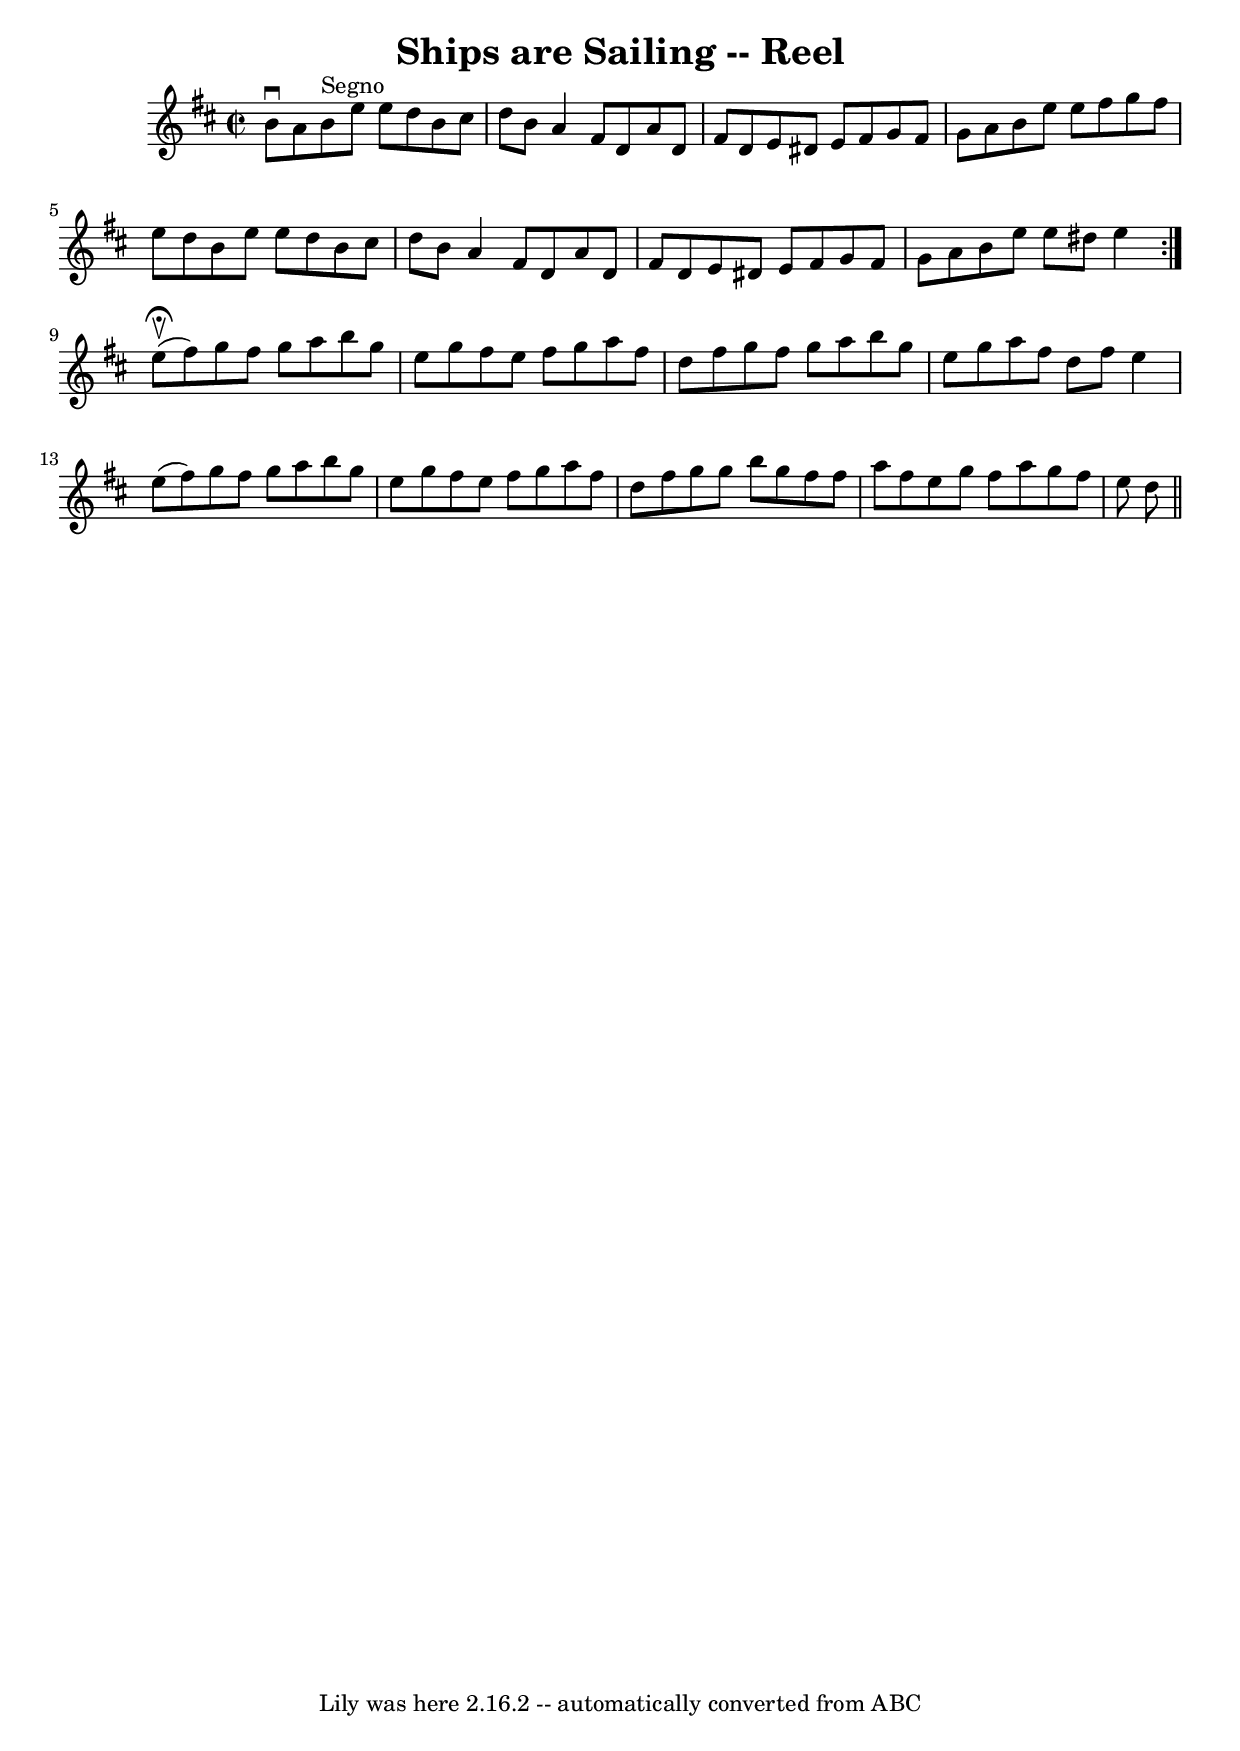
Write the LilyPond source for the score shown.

\version "2.16.2"
\include "Mammoth.ily"
\header {
  %% book = "Ryan's Mammoth Collection"
  crossRefNumber = "1"
  footnotes = ""
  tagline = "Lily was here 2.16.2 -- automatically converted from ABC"
  title = "Ships are Sailing -- Reel"

}
voicedefault =  {



  \repeat volta 2 {

    \override Staff.TimeSignature #'style = #'C
    \time 2/2 
    \key e \dorian
    b'8^\downbow a'8    |
    b'8^"Segno"   
    e''8 e''8 d''8 b'8 cis''8 d''8 b'8  |
    a'4 fis'8   
    d'8 a'8 d'8 fis'8 d'8  |
    e'8 dis'8 e'8 fis'8    
    g'8 fis'8 g'8 a'8  |
    b'8 e''8 e''8 fis''8 g''8    
    fis''8 e''8 d''8  |
    b'8 e''8 e''8 d''8 b'8    
    cis''8 d''8 b'8  |
    a'4 fis'8 d'8 a'8 d'8 fis'8    
    d'8  |
    e'8 dis'8 e'8 fis'8 g'8 fis'8 g'8 a'8  
    |
    b'8 e''8 e''8 dis''8 e''4    
  } e''8 ^\fermata^\upbow(fis''8) |
  g''8 fis''8 g''8 a''8    
  b''8 g''8 e''8 g''8  |
  fis''8 e''8 fis''8 g''8    
  a''8 fis''8 d''8 fis''8  |
  g''8 fis''8 g''8 a''8    
  b''8 g''8 e''8 g''8  |
  a''8 fis''8 d''8 fis''8    
  e''4 e''8 (fis''8) |
  g''8 fis''8 g''8 a''8 b''8 
  g''8 e''8 g''8  |
  fis''8 e''8 fis''8 g''8 a''8    
  fis''8 d''8 fis''8  |
  g''8 g''8 b''8 g''8 fis''8    
  fis''8 a''8 fis''8  |
  e''8 g''8 fis''8 a''8 g''8    
  fis''8 e''8 d''8    \bar "||"   

}

\score{
  <<

    \context Staff="default"
    {
      \voicedefault 
      
    }

  >>
  \layout {
    
  }
  \midi {
  }

}
